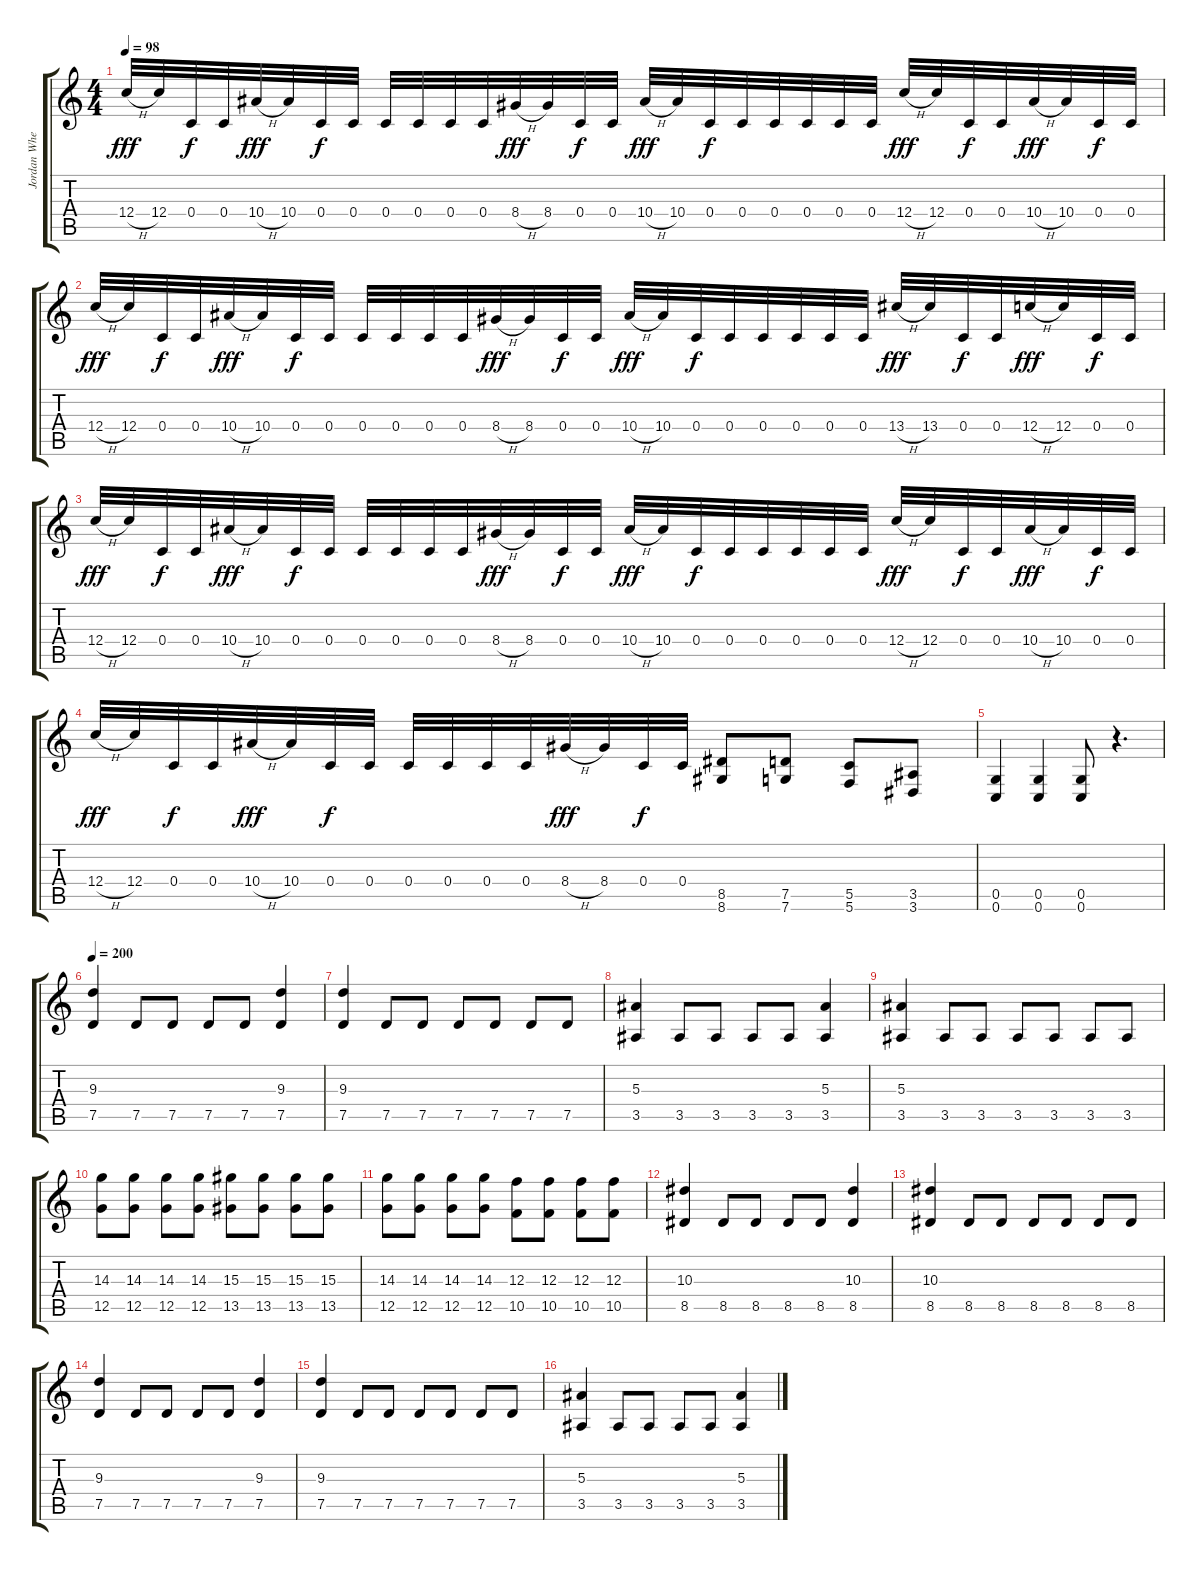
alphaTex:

\track ("Jordan Whelan" "Jordan Whe") {instrument distortionguitar}
\staff {score tabs}
\tuning (D4 A4 F3 C3 G2 C2) {hide}
\ts (4 4)
\tempo 98
\clef g2
\ks c
12.4{h}.32{dy fff balance 12} 12.4.32 0.4.32{dy f} 0.4.32 10.4{h}.32{dy fff} 10.4.32 0.4.32{dy f} 0.4.32 0.4.32 0.4.32 0.4.32 0.4.32 8.4{h}.32{dy fff} 8.4.32 0.4.32{dy f} 0.4.32 10.4{h}.32{dy fff} 10.4.32 0.4.32{dy f} 0.4.32 0.4.32 0.4.32 0.4.32 0.4.32 12.4{h}.32{dy fff} 12.4.32 0.4.32{dy f} 0.4.32 10.4{h}.32{dy fff} 10.4.32 0.4.32{dy f} 0.4.32 |
12.4{h}.32{dy fff} 12.4.32 0.4.32{dy f} 0.4.32 10.4{h}.32{dy fff} 10.4.32 0.4.32{dy f} 0.4.32 0.4.32 0.4.32 0.4.32 0.4.32 8.4{h}.32{dy fff} 8.4.32 0.4.32{dy f} 0.4.32 10.4{h}.32{dy fff} 10.4.32 0.4.32{dy f} 0.4.32 0.4.32 0.4.32 0.4.32 0.4.32 13.4{h}.32{dy fff} 13.4.32 0.4.32{dy f} 0.4.32 12.4{h}.32{dy fff} 12.4.32 0.4.32{dy f} 0.4.32 |
12.4{h}.32{dy fff} 12.4.32 0.4.32{dy f} 0.4.32 10.4{h}.32{dy fff} 10.4.32 0.4.32{dy f} 0.4.32 0.4.32 0.4.32 0.4.32 0.4.32 8.4{h}.32{dy fff} 8.4.32 0.4.32{dy f} 0.4.32 10.4{h}.32{dy fff} 10.4.32 0.4.32{dy f} 0.4.32 0.4.32 0.4.32 0.4.32 0.4.32 12.4{h}.32{dy fff} 12.4.32 0.4.32{dy f} 0.4.32 10.4{h}.32{dy fff} 10.4.32 0.4.32{dy f} 0.4.32 |
12.4{h}.32{dy fff} 12.4.32 0.4.32{dy f} 0.4.32 10.4{h}.32{dy fff} 10.4.32 0.4.32{dy f} 0.4.32 0.4.32 0.4.32 0.4.32 0.4.32 8.4{h}.32{dy fff} 8.4.32 0.4.32{dy f} 0.4.32 (8.5 8.6).8 (7.5 7.6).8 (5.5 5.6).8 (3.5 3.6).8 |
(0.5 0.6).4 (0.5 0.6).4 (0.5 0.6).8 r.4{d} |
\tempo 200
(9.3 7.5).4{balance 14} 7.5.8 7.5.8 7.5.8 7.5.8 (9.3 7.5).4 |
(9.3 7.5).4 7.5.8 7.5.8 7.5.8 7.5.8 7.5.8 7.5.8 |
(5.3 3.5).4 3.5.8 3.5.8 3.5.8 3.5.8 (5.3 3.5).4 |
(5.3 3.5).4 3.5.8 3.5.8 3.5.8 3.5.8 3.5.8 3.5.8 |
(14.3 12.5).8 (14.3 12.5).8 (14.3 12.5).8 (14.3 12.5).8 (15.3 13.5).8 (15.3 13.5).8 (15.3 13.5).8 (15.3 13.5).8 |
(14.3 12.5).8 (14.3 12.5).8 (14.3 12.5).8 (14.3 12.5).8 (12.3 10.5).8 (12.3 10.5).8 (12.3 10.5).8 (12.3 10.5).8 |
(10.3 8.5).4 8.5.8 8.5.8 8.5.8 8.5.8 (10.3 8.5).4 |
(10.3 8.5).4 8.5.8 8.5.8 8.5.8 8.5.8 8.5.8 8.5.8 |
(9.3 7.5).4 7.5.8 7.5.8 7.5.8 7.5.8 (9.3 7.5).4 |
(9.3 7.5).4 7.5.8 7.5.8 7.5.8 7.5.8 7.5.8 7.5.8 |
(5.3 3.5).4 3.5.8 3.5.8 3.5.8 3.5.8 (5.3 3.5).4
